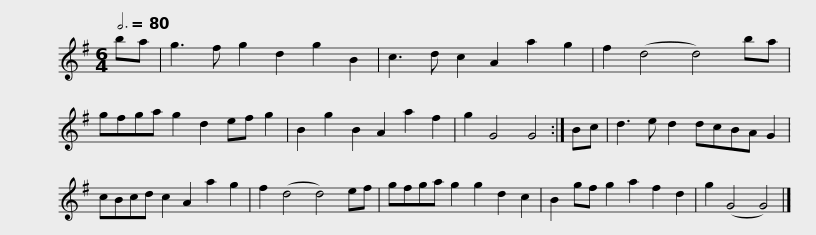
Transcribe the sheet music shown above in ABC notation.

X:1
L:1/8
Q:3/4=80
M:6/4
I:linebreak $
K:G
V:1 treble
V:1
 ba | g3 f g2 d2 g2 B2 | c3 d c2 A2 a2 g2 | f2 (d4 d4) ba | gfga g2 d2 ef g2 | %5
 B2 g2 B2 A2 a2 f2 | g2 G4 G4 :|$ Bc | d3 e d2 dcBA G2 | cBcd c2 A2 a2 g2 | %10
 f2 (d4 d4) ef | gfga g2 g2 d2 c2 | B2 gf g2 a2 f2 d2 |$ g2 (G4 G4) |] %14
